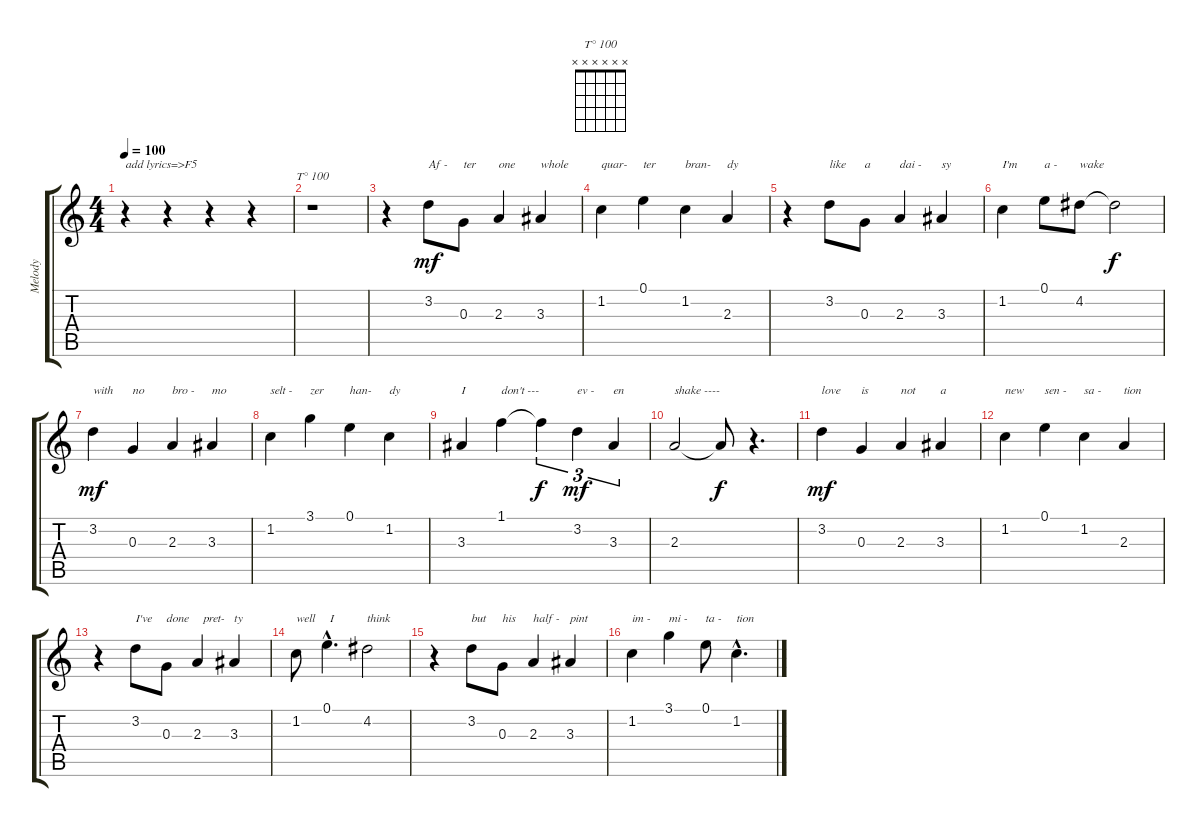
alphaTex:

\track ("Melody" "Melody") {instrument electricguitarjazz}
\staff {score tabs}
\tuning (E4 B3 G3 D3 A2 E2) {hide}
\chord ("T° 100" x x x x x x)
\ts (4 4)
\tempo 100
\clef g2
\ks c
r.4{txt "add lyrics=>F5" dy mf instrument electricguitarjazz} r.4 r.4 r.4 |
r.1{ch "T° 100"} |
r.4 3.2.8{txt "Af -" instrument electricguitarjazz} 0.3.8{txt "ter"} 2.3.4{txt "one"} 3.3.4{txt "whole"} |
1.2.4{txt "quar-"} 0.1.4{txt "ter"} 1.2.4{txt "bran-"} 2.3.4{txt "dy"} |
r.4 3.2.8{txt "like"} 0.3.8{txt "a"} 2.3.4{txt "dai -"} 3.3.4{txt "sy"} |
1.2.4{txt "I'm"} 0.1.8{txt "a -"} 4.2.8{txt "wake"} 4.2{t}.2{dy f} |
3.2.4{txt "with" dy mf} 0.3.4{txt "no"} 2.3.4{txt "bro -"} 3.3.4{txt "mo"} |
1.2.4{txt "selt -"} 3.1.4{txt "zer"} 0.1.4{txt "han-"} 1.2.4{txt "dy"} |
3.3.4{txt "I"} 1.1.4{txt "don't ---"} 1.1{t}.4{tu (3 2) dy f} 3.2.4{tu (3 2) txt "ev -" dy mf} 3.3.4{tu (3 2) txt "en"} |
2.3.2{txt "shake ----"} 2.3{t}.8{dy f} r.4{d} |
3.2.4{txt "love" dy mf} 0.3.4{txt "is"} 2.3.4{txt "not"} 3.3.4{txt "a"} |
1.2.4{txt "new"} 0.1.4{txt "sen -"} 1.2.4{txt "sa -"} 2.3.4{txt "tion"} |
r.4 3.2.8{txt "I've"} 0.3.8{txt "done"} 2.3.4{txt "  pret-"} 3.3.4{txt "ty"} |
1.2.8{txt "well"} 0.1{hac}.4{d txt " I"} 4.2.2{txt "think"} |
r.4 3.2.8{txt "but"} 0.3.8{txt "his"} 2.3.4{txt "half -"} 3.3.4{txt "pint"} |
1.2.4{txt "im -"} 3.1.4{txt "mi -"} 0.1.8{txt "ta -"} 1.2{hac}.4{d txt "tion"}
